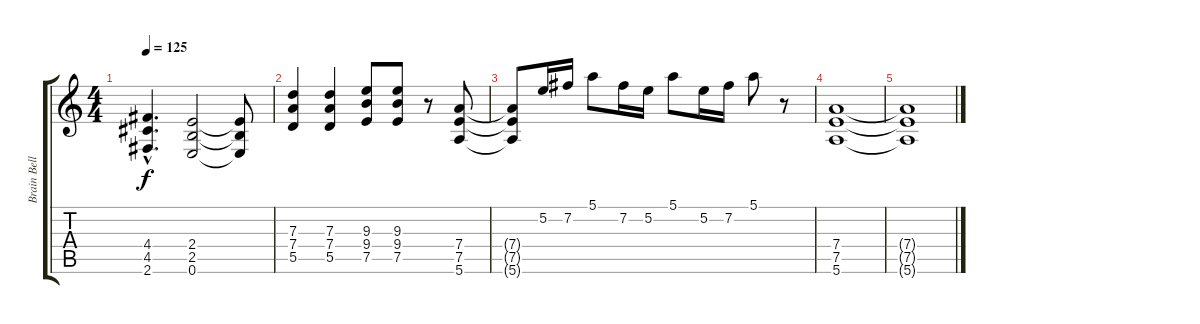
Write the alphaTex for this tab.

\track ("Brain Bell-Lead Guitar" "Brain Bell") {instrument distortionguitar}
\staff {score tabs}
\tuning (E4 B3 G3 D3 A2 E2) {hide}
\ts (4 4)
\tempo 125
\clef g2
\ks c
(4.4{hac} 4.5{hac} 2.6{hac}).4{d dy f} (2.4 2.5 0.6).2 (2.4{t} 2.5{t} 0.6{t}).8 |
(7.3 7.4 5.5).4 (7.3 7.4 5.5).4 (9.3 9.4 7.5).8 (9.3 9.4 7.5).8 r.8 (7.4 7.5 5.6).8 |
(7.4{t} 7.5{t} 5.6{t}).8 5.2.16 7.2.16 5.1.8 7.2.16 5.2.16 5.1.8 5.2.16 7.2.16 5.1.8 r.8 |
(7.4 7.5 5.6).1 |
(7.4{t} 7.5{t} 5.6{t}).1
